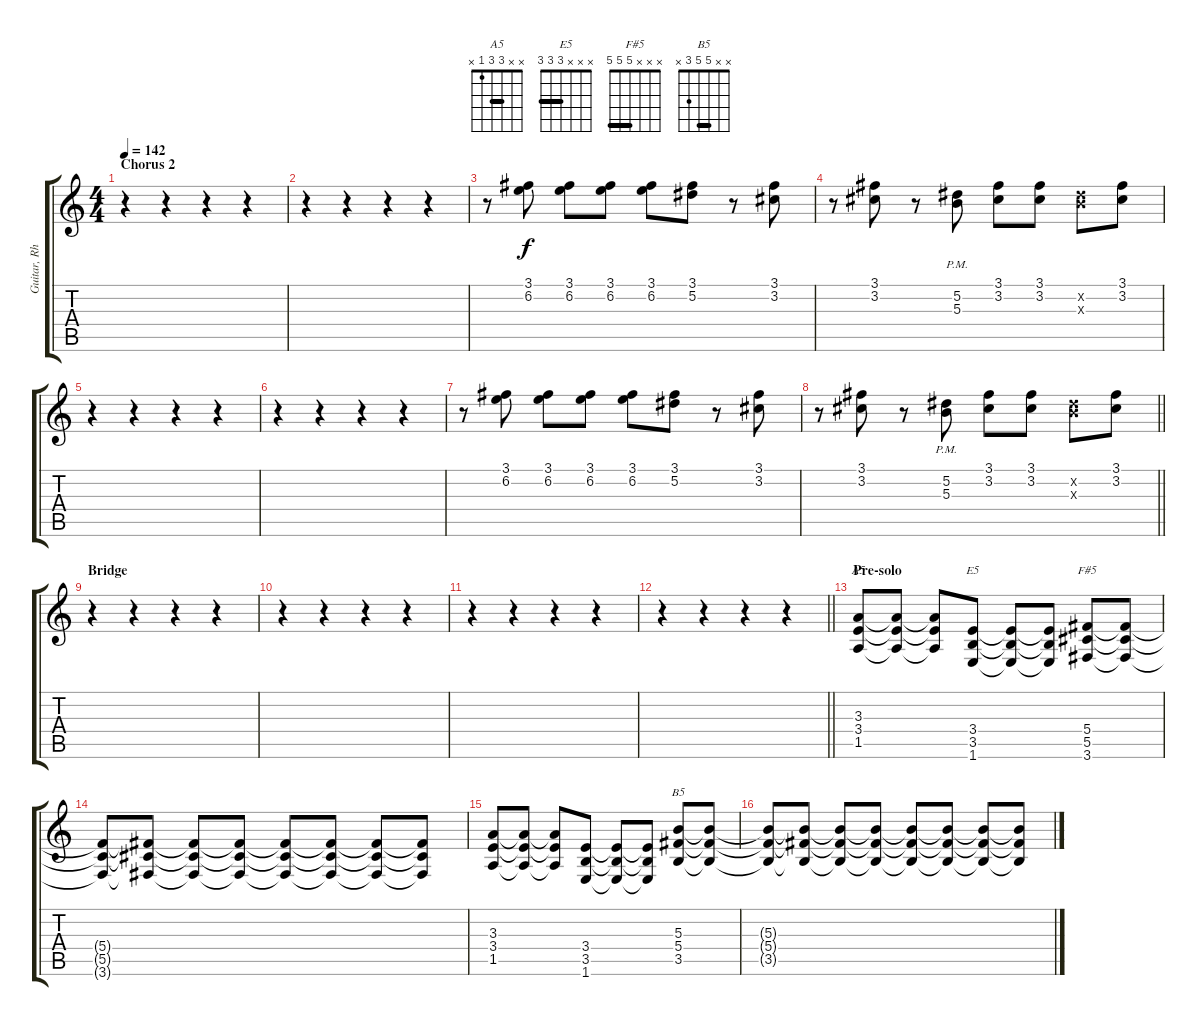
\track ("Guitar, Rhythm" "Guitar, Rh") {mute instrument distortionguitar}
\staff {score tabs}
\tuning (Eb4 Bb3 Gb3 Db3 Ab2 Eb2) {hide}
\chord ("A5" x x 3 3 1 x) {barre 3}
\chord ("E5" x x x 3 3 3) {barre 3}
\chord ("F#5" x x x 5 5 5) {barre 5}
\chord ("B5" x x 5 5 3 x) {barre 5}
\ts (4 4)
\section ("" "Chorus 2")
\tempo 142
\clef g2
\ks c
r.4{dy f} r.4 r.4 r.4 |
r.4 r.4 r.4 r.4 |
r.8 (3.1 6.2).8 (3.1 6.2).8 (3.1 6.2).8 (3.1 6.2).8 (3.1 5.2).8 r.8 (3.1 3.2).8 |
r.8 (3.1 3.2).8 r.8 (5.2{pm} 5.3).8 (3.1 3.2).8 (3.1 3.2).8 (5.2{x} 5.3{x}).8 (3.1 3.2).8 |
r.4 r.4 r.4 r.4 |
r.4 r.4 r.4 r.4 |
r.8 (3.1 6.2).8 (3.1 6.2).8 (3.1 6.2).8 (3.1 6.2).8 (3.1 5.2).8 r.8 (3.1 3.2).8 |
\barLineRight lightlight
r.8 (3.1 3.2).8 r.8 (5.2{pm} 5.3).8 (3.1 3.2).8 (3.1 3.2).8 (5.2{x} 5.3{x}).8 (3.1 3.2).8 |
\section ("" "Bridge")
r.4 r.4 r.4 r.4 |
r.4 r.4 r.4 r.4 |
r.4 r.4 r.4 r.4 |
\barLineRight lightlight
r.4 r.4 r.4 r.4 |
\section ("" "Pre-solo")
(3.3 3.4 1.5).8{ch "A5"} (3.3{t} 3.4{t} 1.5{t}).8 (3.3{t} 3.4{t} 1.5{t}).8 (3.4 3.5 1.6).8{ch "E5"} (3.4{t} 3.5{t} 1.6{t}).8 (3.4{t} 3.5{t} 1.6{t}).8 (5.4 5.5 3.6).8{ch "F#5"} (5.4{t} 5.5{t} 3.6{t}).8 |
(5.4{t} 5.5{t} 3.6{t}).8 (5.4{t} 5.5{t} 3.6{t}).8 (5.4{t} 5.5{t} 3.6{t}).8 (5.4{t} 5.5{t} 3.6{t}).8 (5.4{t} 5.5{t} 3.6{t}).8 (5.4{t} 5.5{t} 3.6{t}).8 (5.4{t} 5.5{t} 3.6{t}).8 (5.4{t} 5.5{t} 3.6{t}).8 |
(3.3 3.4 1.5).8 (3.3{t} 3.4{t} 1.5{t}).8 (3.3{t} 3.4{t} 1.5{t}).8 (3.4 3.5 1.6).8 (3.4{t} 3.5{t} 1.6{t}).8 (3.4{t} 3.5{t} 1.6{t}).8 (5.3 5.4 3.5).8{ch "B5"} (5.3{t} 5.4{t} 3.5{t}).8 |
(5.3{t} 5.4{t} 3.5{t}).8 (5.3{t} 5.4{t} 3.5{t}).8 (5.3{t} 5.4{t} 3.5{t}).8 (5.3{t} 5.4{t} 3.5{t}).8 (5.3{t} 5.4{t} 3.5{t}).8 (5.3{t} 5.4{t} 3.5{t}).8 (5.3{t} 5.4{t} 3.5{t}).8 (5.3{t} 5.4{t} 3.5{t}).8
